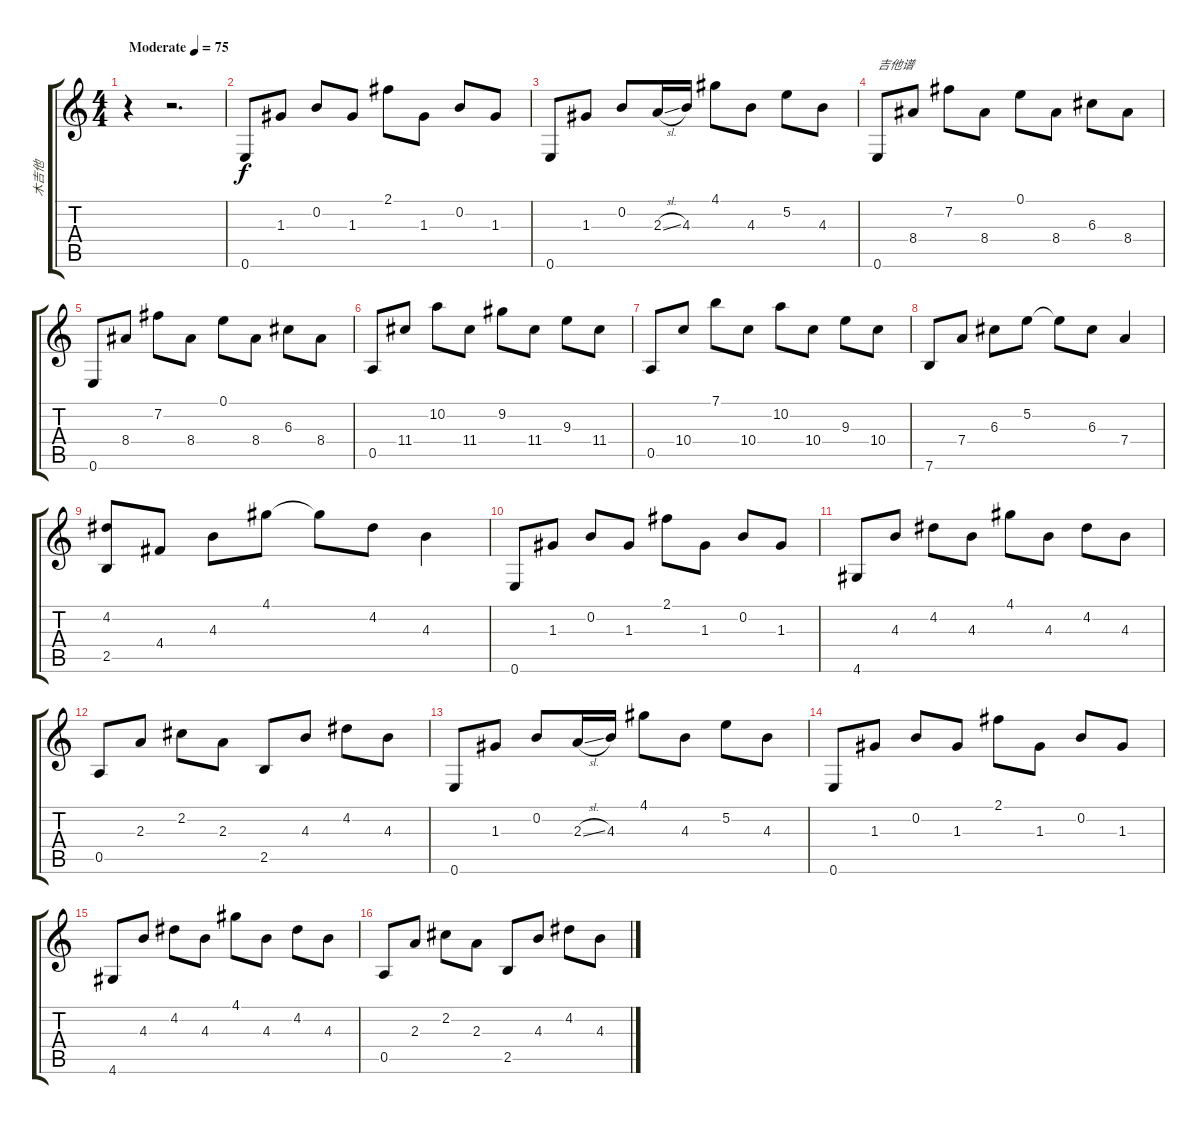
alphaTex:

\track ("木吉他" "木吉他") {instrument acousticguitarsteel}
\staff {score tabs}
\tuning (E4 B3 G3 D3 A2 E2) {hide}
\ts (4 4)
\tempo (75 "Moderate")
\clef g2
\ks c
r.4{dy f instrument acousticguitarsteel} r.2{d} |
0.6.8 1.3.8 0.2.8 1.3.8 2.1.8 1.3.8 0.2.8 1.3.8 |
0.6.8 1.3.8 0.2.8 2.3{sl}.16 4.3.16 4.1.8 4.3.8 5.2.8 4.3.8 |
0.6.8{txt "吉他谱"} 8.4.8 7.2.8 8.4.8 0.1.8 8.4.8 6.3.8 8.4.8 |
0.6.8 8.4.8 7.2.8 8.4.8 0.1.8 8.4.8 6.3.8 8.4.8 |
0.5.8 11.4.8 10.2.8 11.4.8 9.2.8 11.4.8 9.3.8 11.4.8 |
0.5.8 10.4.8 7.1.8 10.4.8 10.2.8 10.4.8 9.3.8 10.4.8 |
7.6.8 7.4.8 6.3.8 5.2.8 5.2{t}.8 6.3.8 7.4.4 |
(4.2 2.5).8 4.4.8 4.3.8 4.1.8 4.1{t}.8 4.2.8 4.3.4 |
0.6.8 1.3.8 0.2.8 1.3.8 2.1.8 1.3.8 0.2.8 1.3.8 |
4.6.8 4.3.8 4.2.8 4.3.8 4.1.8 4.3.8 4.2.8 4.3.8 |
0.5.8 2.3.8 2.2.8 2.3.8 2.5.8 4.3.8 4.2.8 4.3.8 |
0.6.8 1.3.8 0.2.8 2.3{sl}.16 4.3.16 4.1.8 4.3.8 5.2.8 4.3.8 |
0.6.8 1.3.8 0.2.8 1.3.8 2.1.8 1.3.8 0.2.8 1.3.8 |
4.6.8 4.3.8 4.2.8 4.3.8 4.1.8 4.3.8 4.2.8 4.3.8 |
0.5.8 2.3.8 2.2.8 2.3.8 2.5.8 4.3.8 4.2.8 4.3.8
